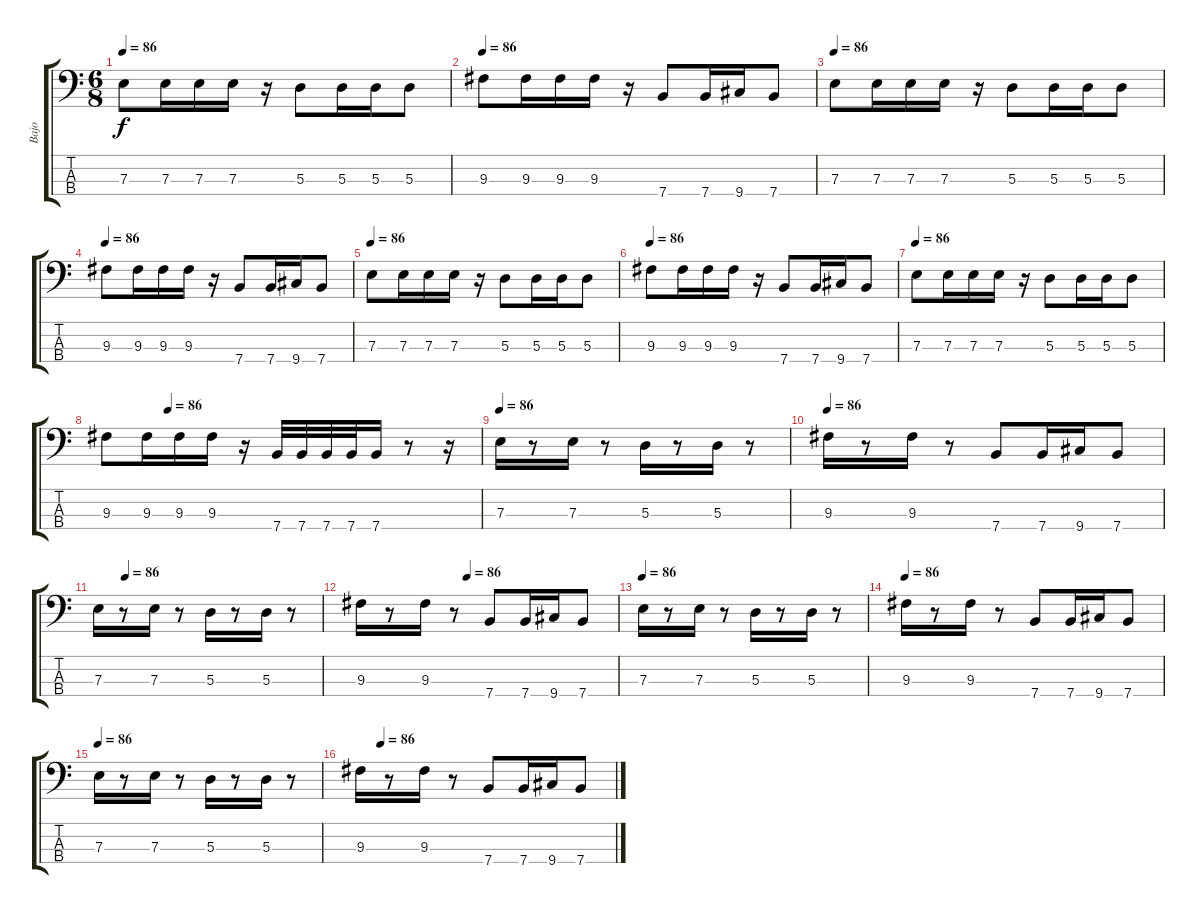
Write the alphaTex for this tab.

\track ("Bajo" "Bajo") {instrument electricbassfinger}
\staff {score tabs}
\tuning (G2 D2 A1 E1) {hide}
\ts (6 8)
\tempo 86
\clef f4
\ks c
7.3.8{dy f} 7.3.16 7.3.16 7.3.16 r.16 5.3.8 5.3.16 5.3.16 5.3.8 |
\tempo 86
9.3.8 9.3.16 9.3.16 9.3.16 r.16 7.4.8 7.4.16 9.4.16 7.4.8 |
\tempo 86
7.3.8 7.3.16 7.3.16 7.3.16 r.16 5.3.8 5.3.16 5.3.16 5.3.8 |
\tempo 86
9.3.8 9.3.16 9.3.16 9.3.16 r.16 7.4.8 7.4.16 9.4.16 7.4.8 |
\tempo 86
7.3.8 7.3.16 7.3.16 7.3.16 r.16 5.3.8 5.3.16 5.3.16 5.3.8 |
\tempo 86
9.3.8 9.3.16 9.3.16 9.3.16 r.16 7.4.8 7.4.16 9.4.16 7.4.8 |
\tempo 86
7.3.8 7.3.16 7.3.16 7.3.16 r.16 5.3.8 5.3.16 5.3.16 5.3.8 |
\tempo (86 0.16666666666666666)
9.3.8 9.3.16 9.3.16 9.3.16 r.16 7.4.32 7.4.32 7.4.32 7.4.32 7.4.16 r.8 r.16 |
\tempo 86
7.3.16 r.8 7.3.16 r.8 5.3.16 r.8 5.3.16 r.8 |
\tempo 86
9.3.16 r.8 9.3.16 r.8 7.4.8 7.4.16 9.4.16 7.4.8 |
\tempo (86 0.125)
7.3.16 r.8 7.3.16 r.8 5.3.16 r.8 5.3.16 r.8 |
\tempo (86 0.4166666666666667)
9.3.16 r.8 9.3.16 r.8 7.4.8 7.4.16 9.4.16 7.4.8 |
\tempo 86
7.3.16 r.8 7.3.16 r.8 5.3.16 r.8 5.3.16 r.8 |
\tempo 86
9.3.16 r.8 9.3.16 r.8 7.4.8 7.4.16 9.4.16 7.4.8 |
\tempo 86
7.3.16 r.8 7.3.16 r.8 5.3.16 r.8 5.3.16 r.8 |
\tempo (86 0.08333333333333333)
9.3.16 r.8 9.3.16 r.8 7.4.8 7.4.16 9.4.16 7.4.8
